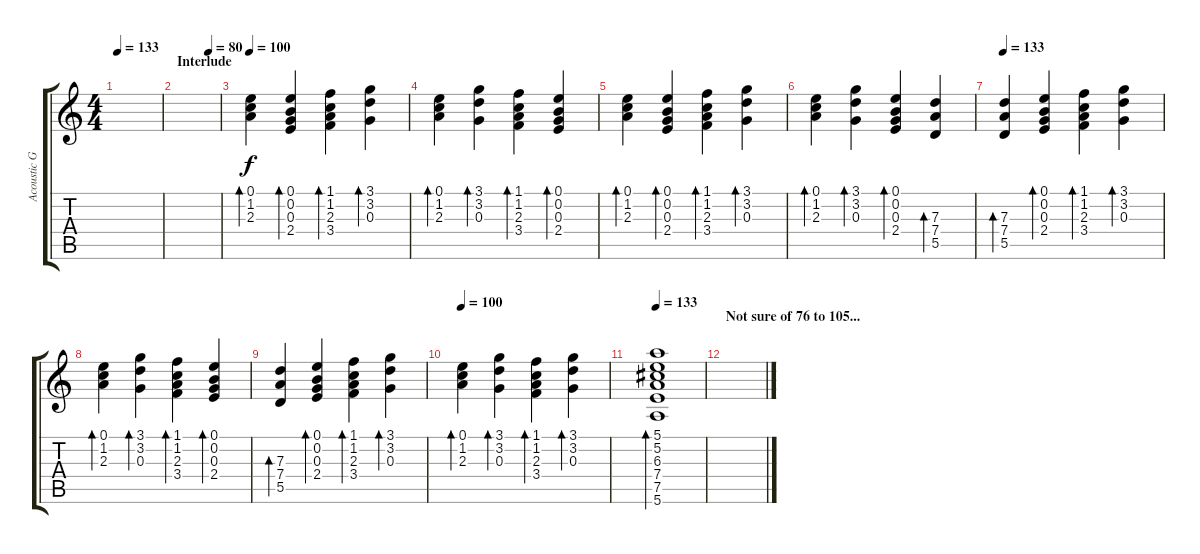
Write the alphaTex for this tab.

\track ("Acoustic Guitar II" "Acoustic G") {instrument acousticguitarsteel}
\staff {score tabs}
\tuning (E4 B3 G3 D3 A2 E2) {hide}
\ts (4 4)
\tempo 133
\clef g2
\ks c
|
\section ("" "Interlude")
\tempo (80 0.75)
|
\tempo 100
(0.1 1.2 2.3).4{bd 120} (0.1 0.2 0.3 2.4).4{bd 120} (1.1 1.2 2.3 3.4).4{bd 120} (3.1 3.2 0.3).4{bd 120} |
(0.1 1.2 2.3).4{bd 120} (3.1 3.2 0.3).4{bd 120} (1.1 1.2 2.3 3.4).4{bd 120} (0.1 0.2 0.3 2.4).4{bd 120} |
(0.1 1.2 2.3).4{bd 120} (0.1 0.2 0.3 2.4).4{bd 120} (1.1 1.2 2.3 3.4).4{bd 120} (3.1 3.2 0.3).4{bd 120} |
(0.1 1.2 2.3).4{bd 120} (3.1 3.2 0.3).4{bd 120} (0.1 0.2 0.3 2.4).4{bd 120} (7.3 7.4 5.5).4{bd 120} |
\tempo 133
(7.3 7.4 5.5).4{bd 120} (0.1 0.2 0.3 2.4).4{bd 120} (1.1 1.2 2.3 3.4).4{bd 120} (3.1 3.2 0.3).4{bd 120} |
(0.1 1.2 2.3).4{bd 120} (3.1 3.2 0.3).4{bd 120} (1.1 1.2 2.3 3.4).4{bd 120} (0.1 0.2 0.3 2.4).4{bd 120} |
(7.3 7.4 5.5).4{bd 120} (0.1 0.2 0.3 2.4).4{bd 120} (1.1 1.2 2.3 3.4).4{bd 120} (3.1 3.2 0.3).4{bd 120} |
\tempo 100
(0.1 1.2 2.3).4{bd 120} (3.1 3.2 0.3).4{bd 120} (1.1 1.2 2.3 3.4).4{bd 120} (3.1 3.2 0.3).4{bd 120} |
\tempo 133
(5.1 5.2 6.3 7.4 7.5 5.6).1{bd 240} |
\section ("" "Not sure of 76 to 105...")
